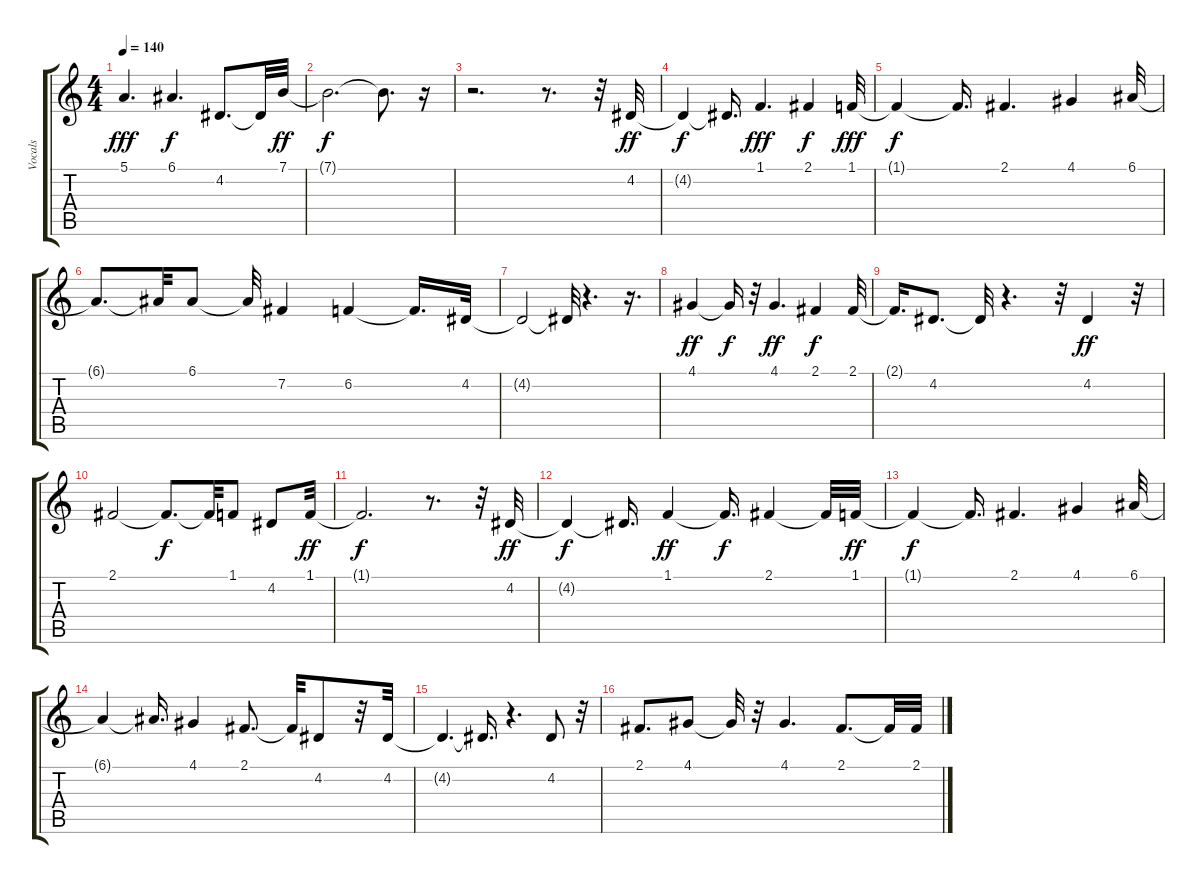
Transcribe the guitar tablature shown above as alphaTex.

\track ("Vocals" "Vocals") {instrument accordion}
\staff {score tabs}
\tuning (E4 B3 G3 D3 A2 E2) {hide}
\ts (4 4)
\tempo 140
\clef g2
\ks c
5.1.4{d dy fff} 6.1.4{d dy f} 4.2.8{d} 4.2{t}.32 7.1.32{dy ff} |
7.1{t}.2{d dy f} 7.1{t}.8{d} r.16 |
r.2{d} r.8{d} r.32 4.2.32{dy ff} |
4.2{t}.4{dy f} 4.2{t}.16{d} 1.1.4{d dy fff} 2.1.4{dy f} 1.1.32{dy fff} |
1.1{t}.4{dy f} 1.1{t}.16{d} 2.1.4{d} 4.1.4 6.1.32 |
6.1{t}.8{d} 6.1{t}.32 6.1.8 6.1{t}.32 7.2.4 6.2.4 6.2{t}.16{d} 4.2.32 |
4.2{t}.2 4.2{t}.32 r.4{d} r.16{d} |
4.1.4{dy ff} 4.1{t}.16{dy f} r.32 4.1.4{d dy ff} 2.1.4{dy f} 2.1.32 |
2.1{t}.16{d} 4.2.8{d} 4.2{t}.32 r.4{d} r.32 4.2.4{dy ff} r.32 |
2.1.2 2.1{t}.8{d dy f} 2.1{t}.32 1.1.8 4.2.8 1.1.32{dy ff} |
1.1{t}.2{d dy f} r.8{d} r.32 4.2.32{dy ff} |
4.2{t}.4{dy f} 4.2{t}.16{d} 1.1.4{dy ff} 1.1{t}.16{d dy f} 2.1.4 2.1{t}.32 1.1.32{dy ff} |
1.1{t}.4{dy f} 1.1{t}.16{d} 2.1.4{d} 4.1.4 6.1.32 |
6.1{t}.4 6.1{t}.16{d} 4.1.4 2.1.8{d} 2.1{t}.32 4.2.8 r.32 4.2.32 |
4.2{t}.4{d} 4.2{t}.16{d} r.4{d} 4.2.8 r.32 |
2.1.8{d} 4.1.8 4.1{t}.32 r.32 4.1.4{d} 2.1.8{d} 2.1{t}.32 2.1.32
